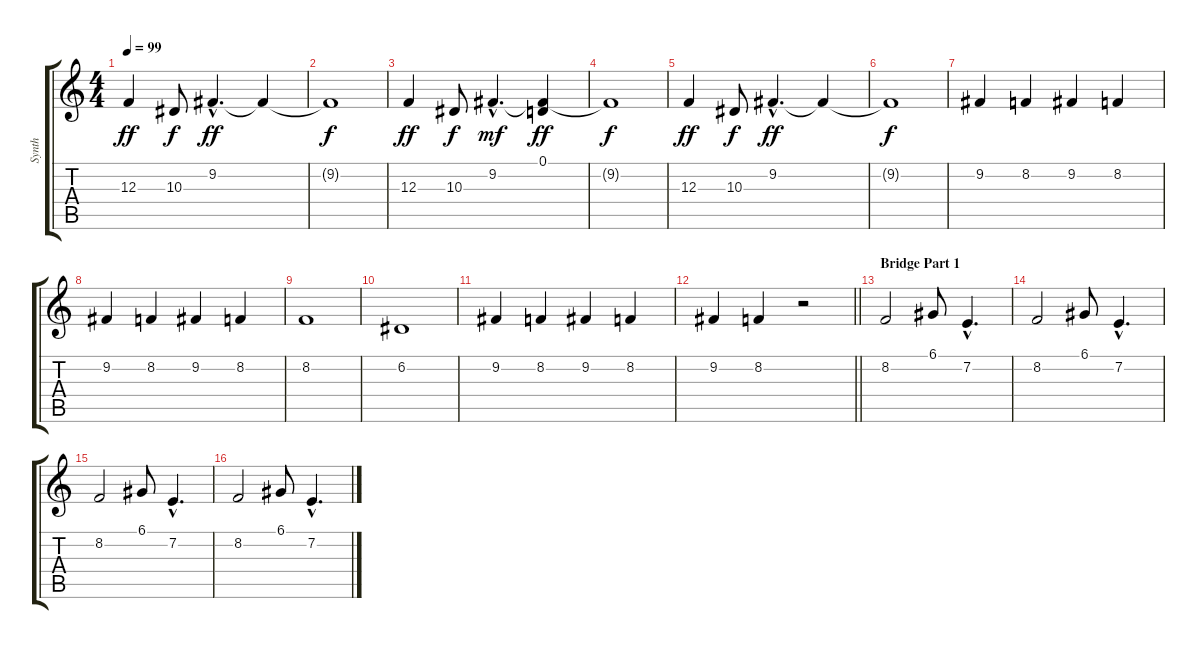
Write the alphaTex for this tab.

\track ("Synth" "Synth") {instrument pad4choir}
\staff {score tabs}
\tuning (D4 A3 F3 C3 G2 D2) {hide}
\ts (4 4)
\tempo 99
\clef g2
\ks c
12.3.4{dy ff} 10.3.8{dy f} 9.2{hac}.4{d dy ff} 9.2{t}.4 |
9.2{t}.1{dy f} |
12.3.4{dy ff} 10.3.8{dy f} 9.2{hac}.4{d dy mf} (0.1 9.2{t}).4{dy ff} |
9.2{t}.1{dy f} |
12.3.4{dy ff} 10.3.8{dy f} 9.2{hac}.4{d dy ff} 9.2{t}.4 |
9.2{t}.1{dy f} |
9.2.4 8.2.4 9.2.4 8.2.4 |
9.2.4 8.2.4 9.2.4 8.2.4 |
8.2.1 |
6.2.1 |
9.2.4 8.2.4 9.2.4 8.2.4 |
\barLineRight lightlight
9.2.4 8.2.4 r.2 |
\section ("" "Bridge Part 1")
8.2.2 6.1.8 7.2{hac}.4{d} |
8.2.2 6.1.8 7.2{hac}.4{d} |
8.2.2 6.1.8 7.2{hac}.4{d} |
8.2.2 6.1.8 7.2{hac}.4{d}
